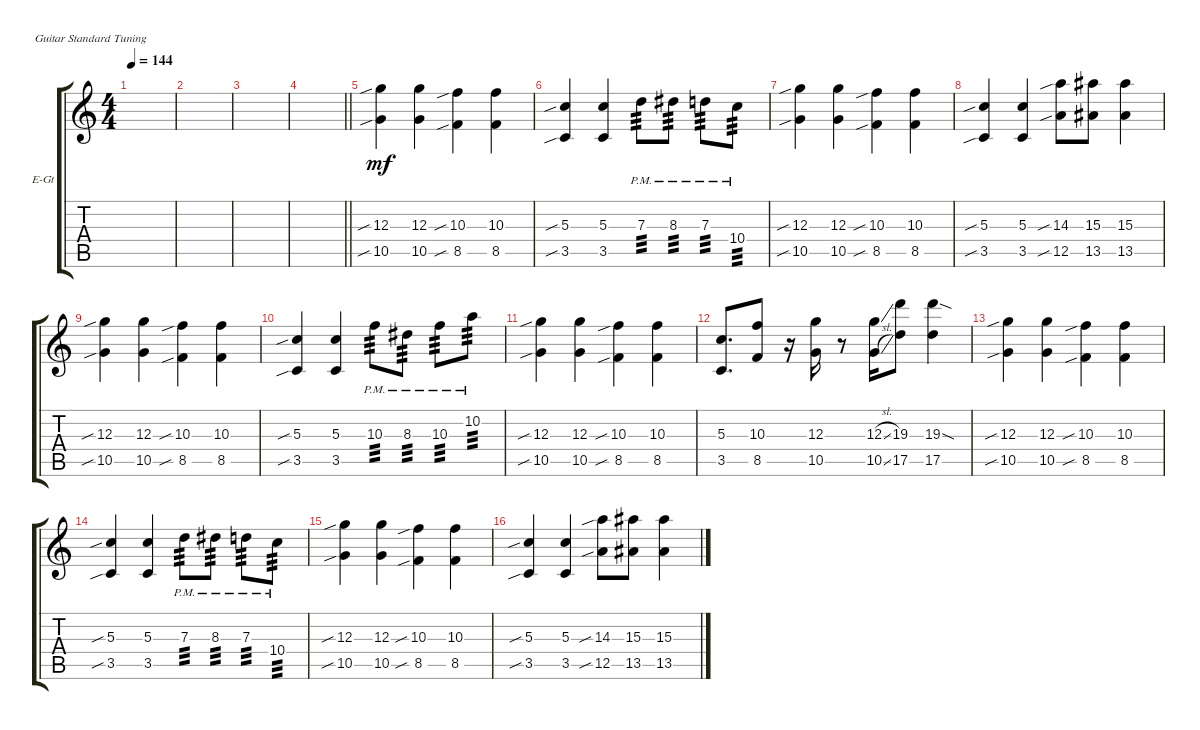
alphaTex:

\bracketExtendMode groupsimilarinstruments
\firstSystemTrackNameOrientation horizontal
\otherSystemsTrackNameOrientation horizontal
\track ("Right" "E-Gt") {instrument distortionguitar}
\staff {score tabs}
\tuning (E4 B3 G3 D3 A2 E2)
\ts (4 4)
\tempo 144
\clef g2
\ks c
|
|
|
\barLineRight lightlight
|
(10.5{sib} 12.3{sib}).4{dy mf} (10.5 12.3).4 (8.5{sib} 10.3{sib}).4 (8.5 10.3).4 |
(3.5{sib} 5.3{sib}).4 (3.5 5.3).4 7.3{pm}.8{tp 3} 8.3{pm}.8{tp 3} 7.3{pm}.8{tp 3} 10.4{pm}.8{tp 3} |
(10.5{sib} 12.3{sib}).4 (10.5 12.3).4 (8.5{sib} 10.3{sib}).4 (8.5 10.3).4 |
(3.5{sib} 5.3{sib}).4 (3.5 5.3).4 (12.5{sib} 14.3{sib}).8 (13.5 15.3).8 (13.5 15.3).4 |
(10.5{sib} 12.3{sib}).4 (10.5 12.3).4 (8.5{sib} 10.3{sib}).4 (8.5 10.3).4 |
(3.5{sib} 5.3{sib}).4 (3.5 5.3).4 10.3{pm}.8{tp 3} 8.3{pm}.8{tp 3} 10.3{pm}.8{tp 3} 10.2{pm}.8{tp 3} |
(10.5{sib} 12.3{sib}).4 (10.5 12.3).4 (8.5{sib} 10.3{sib}).4 (8.5 10.3).4 |
(3.5 5.3).8{d} (8.5 10.3).8 r.16 (12.3 10.5).16 r.8 (12.3{sl} 10.5{sl}).16 (17.5 19.3).8 (17.5 19.3{sod}).4 |
(10.5{sib} 12.3{sib}).4 (10.5 12.3).4 (8.5{sib} 10.3{sib}).4 (8.5 10.3).4 |
(3.5{sib} 5.3{sib}).4 (3.5 5.3).4 7.3{pm}.8{tp 3} 8.3{pm}.8{tp 3} 7.3{pm}.8{tp 3} 10.4{pm}.8{tp 3} |
(10.5{sib} 12.3{sib}).4 (10.5 12.3).4 (8.5{sib} 10.3{sib}).4 (8.5 10.3).4 |
(3.5{sib} 5.3{sib}).4 (3.5 5.3).4 (12.5{sib} 14.3{sib}).8 (13.5 15.3).8 (13.5 15.3).4
